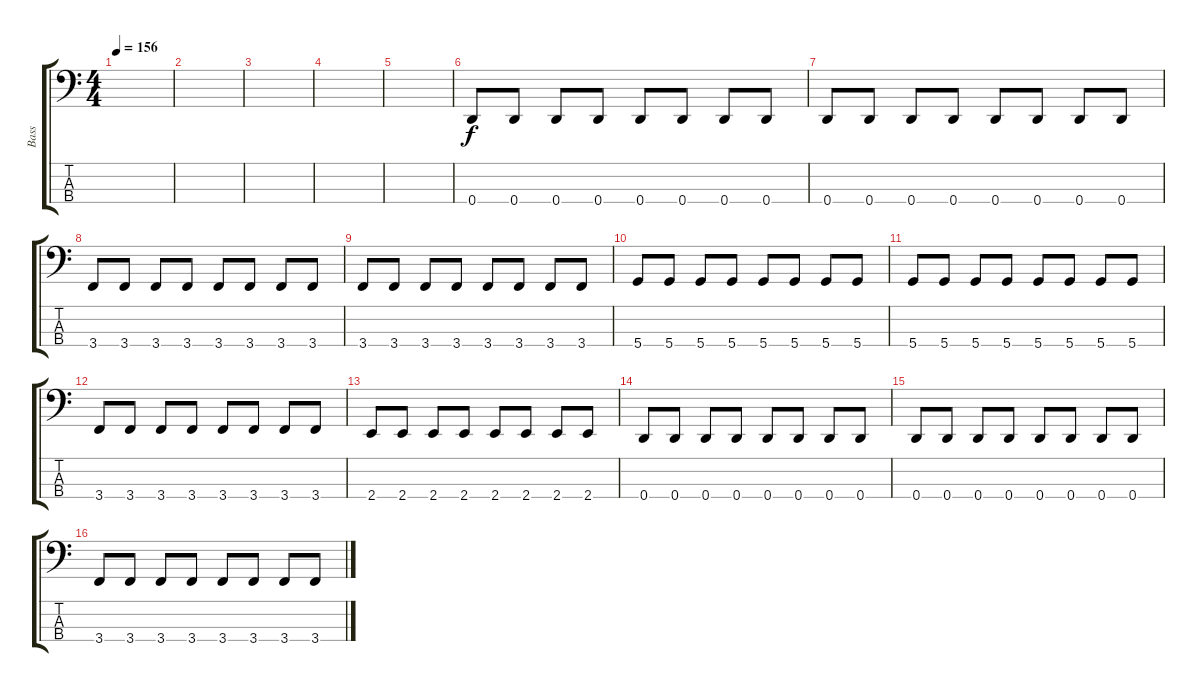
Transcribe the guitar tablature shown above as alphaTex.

\track ("Bass" "Bass") {instrument electricbassfinger}
\staff {score tabs}
\tuning (G2 D2 A1 D1) {hide}
\ts (4 4)
\tempo 156
\clef f4
\ks c
|
|
|
|
|
0.4.8 0.4.8 0.4.8 0.4.8 0.4.8 0.4.8 0.4.8 0.4.8 |
0.4.8 0.4.8 0.4.8 0.4.8 0.4.8 0.4.8 0.4.8 0.4.8 |
3.4.8 3.4.8 3.4.8 3.4.8 3.4.8 3.4.8 3.4.8 3.4.8 |
3.4.8 3.4.8 3.4.8 3.4.8 3.4.8 3.4.8 3.4.8 3.4.8 |
5.4.8 5.4.8 5.4.8 5.4.8 5.4.8 5.4.8 5.4.8 5.4.8 |
5.4.8 5.4.8 5.4.8 5.4.8 5.4.8 5.4.8 5.4.8 5.4.8 |
3.4.8 3.4.8 3.4.8 3.4.8 3.4.8 3.4.8 3.4.8 3.4.8 |
2.4.8 2.4.8 2.4.8 2.4.8 2.4.8 2.4.8 2.4.8 2.4.8 |
0.4.8 0.4.8 0.4.8 0.4.8 0.4.8 0.4.8 0.4.8 0.4.8 |
0.4.8 0.4.8 0.4.8 0.4.8 0.4.8 0.4.8 0.4.8 0.4.8 |
3.4.8 3.4.8 3.4.8 3.4.8 3.4.8 3.4.8 3.4.8 3.4.8
